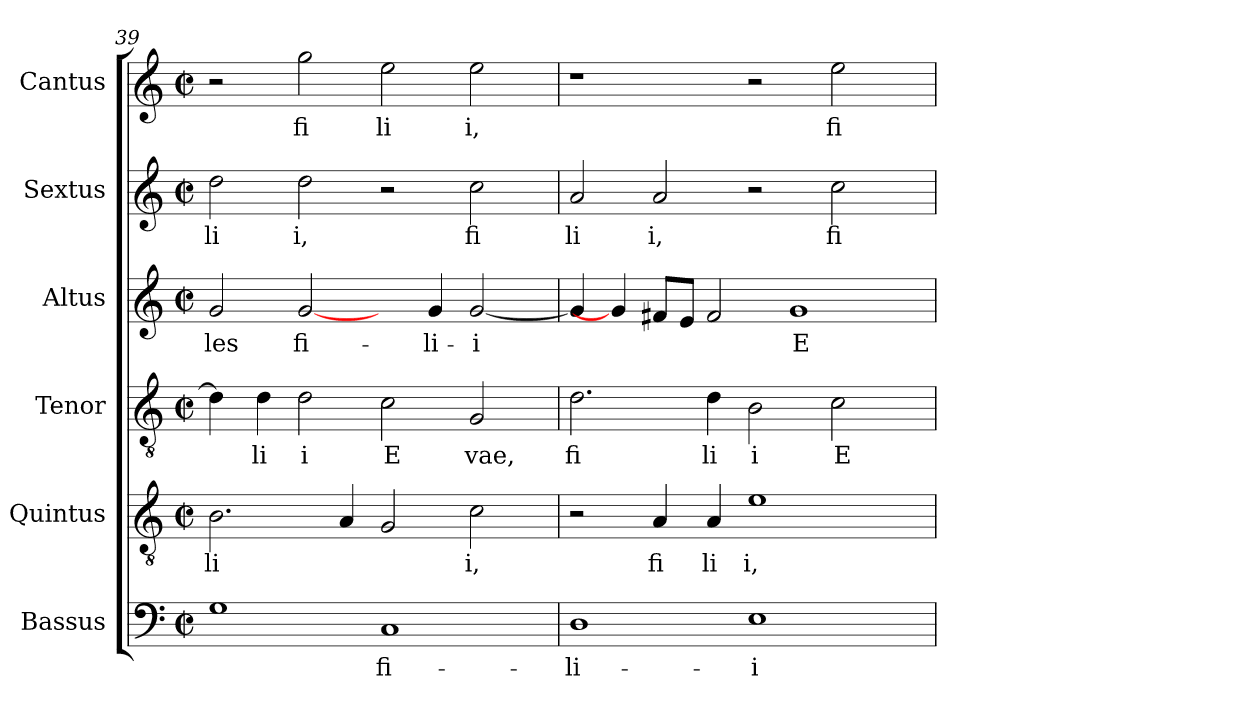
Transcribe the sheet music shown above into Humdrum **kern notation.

**kern	**text	**kern	**text	**kern	**text	**kern	**text	**kern	**text	**kern	**text
*part6	*part6	*part5	*part5	*part4	*part4	*part3	*part3	*part2	*part2	*part1	*part1
*staff6	*staff6	*staff5	*staff5	*staff4	*staff4	*staff3	*staff3	*staff2	*staff2	*staff1	*staff1
*I"Bassus	*	*I"Quintus	*	*I"Tenor	*	*I"Altus	*	*I"Sextus	*	*I"Cantus	*
*I'Bassus	*	*I'Quintus	*	*I'Tenor	*	*I'Altus	*	*I'Sextus	*	*I'Cantus	*
!!LO:LB:g=z
*clefF4	*	*clefGv2	*	*clefGv2	*	*clefG2	*	*clefG2	*	*clefG2	*
*M2/2	*	*M2/2	*	*M2/2	*	*M2/2	*	*M2/2	*	*M2/2	*
*met(c|)	*	*met(c|)	*	*met(c|)	*	*met(c|)	*	*met(c|)	*	*met(c|)	*
=39	=39	=39	=39	=39	=39	=39	=39	=39	=39	=39	=39
!	!	!	!LO:LY:b:cj	!	!	!	!LO:LY:b:cj	!	!LO:LY:b:cj	!	!
*	*	*	*	*^	*	*	*	*	*	*	*
1G	.	2.B\	li	4d\]	64ryy	.	2g/	les	2dd\	-li	2r	.
.	.	.	.	.	1ryy	.	.	.	.	.	.	.
!	!	!	!	!	!	!LO:LY:b:cj	!	!	!	!	!	!
.	.	.	.	4d\	.	li	.	.	.	.	.	.
!	!	!	!	!	!	!LO:LY:b:cj	!	!LO:LY:b:cj	!	!LO:LY:b:cj	!	!LO:LY:b:cj
.	.	.	.	2d\	.	i	[2g/	fi-	2dd\	i,	2gg\	fi
.	.	4A/	.	.	.	.	.	.	.	.	.	.
!	!LO:LY:b:cj	!	!	!	!	!LO:LY:b:cj	!	!	!	!	!	!LO:LY:b:cj
1C	fi-	2G/	.	2c\	.	E	4ryy	.	2r	.	2ee\	li
.	.	.	.	.	2ryy	.	.	.	.	.	.	.
!	!	!	!	!	!	!	!	!LO:LY:b:cj	!	!	!	!
.	.	.	.	.	.	.	4g/	-li-	.	.	.	.
!	!	!	!LO:LY:b:cj	!	!	!LO:LY:b:cj	!	!LO:LY:b:rj	!	!LO:LY:b:cj	!	!LO:LY:b:cj
.	.	2c\	i,	2G/	.	vae,	[<2g/	-i	2cc\	fi	2ee\	i,
.	.	.	.	.	4ryy	.	.	.	.	.	.	.
.	.	.	.	.	8...ryy	.	.	.	.	.	.	.
=40	=40	=40	=40	=40	=40	=40	=40	=40	=40	=40	=40	=40
!	!LO:LY:b:cj	!	!	!	!	!LO:LY:b:cj	!	!	!	!LO:LY:b:cj	!	!
*	*	*	*	*v	*v	*	*	*	*	*	*	*
1D	-li-	2r	.	2.d\	fi	4g/]	.	2a/	li	1r	.
.	.	.	.	.	.	4g/]	.	.	.	.	.
!	!	!	!LO:LY:b:cj	!	!	!	!	!	!LO:LY:b:cj	!	!
.	.	4A/	fi	.	.	8f#/L	.	2a/	i,	.	.
.	.	.	.	.	.	8e/J	.	.	.	.	.
!	!	!	!LO:LY:b:cj	!	!LO:LY:b:cj	!	!	!	!	!	!
.	.	4A/	li	4d\	li	2f#/	.	.	.	.	.
!	!LO:LY:b:rj	!	!LO:LY:b:cj	!	!LO:LY:b:cj	!	!	!	!	!	!
1E	-i	1e	i,	2B\	i	.	.	2r	.	2r	.
!	!	!	!	!	!	!	!LO:LY:b:cj	!	!	!	!
.	.	.	.	.	.	1g	E-	.	.	.	.
!	!	!	!	!	!LO:LY:b:cj	!	!	!	!LO:LY:b:cj	!	!LO:LY:b:cj
.	.	.	.	2c\	E	.	.	2cc\	fi	2ee\	fi
4ryy	.	4ryy	.	4ryy	.	.	.	4ryy	.	4ryy	.
=	=	=	=	=	=	=	=	=	=	=	=
*-	*-	*-	*-	*-	*-	*-	*-	*-	*-	*-	*-
